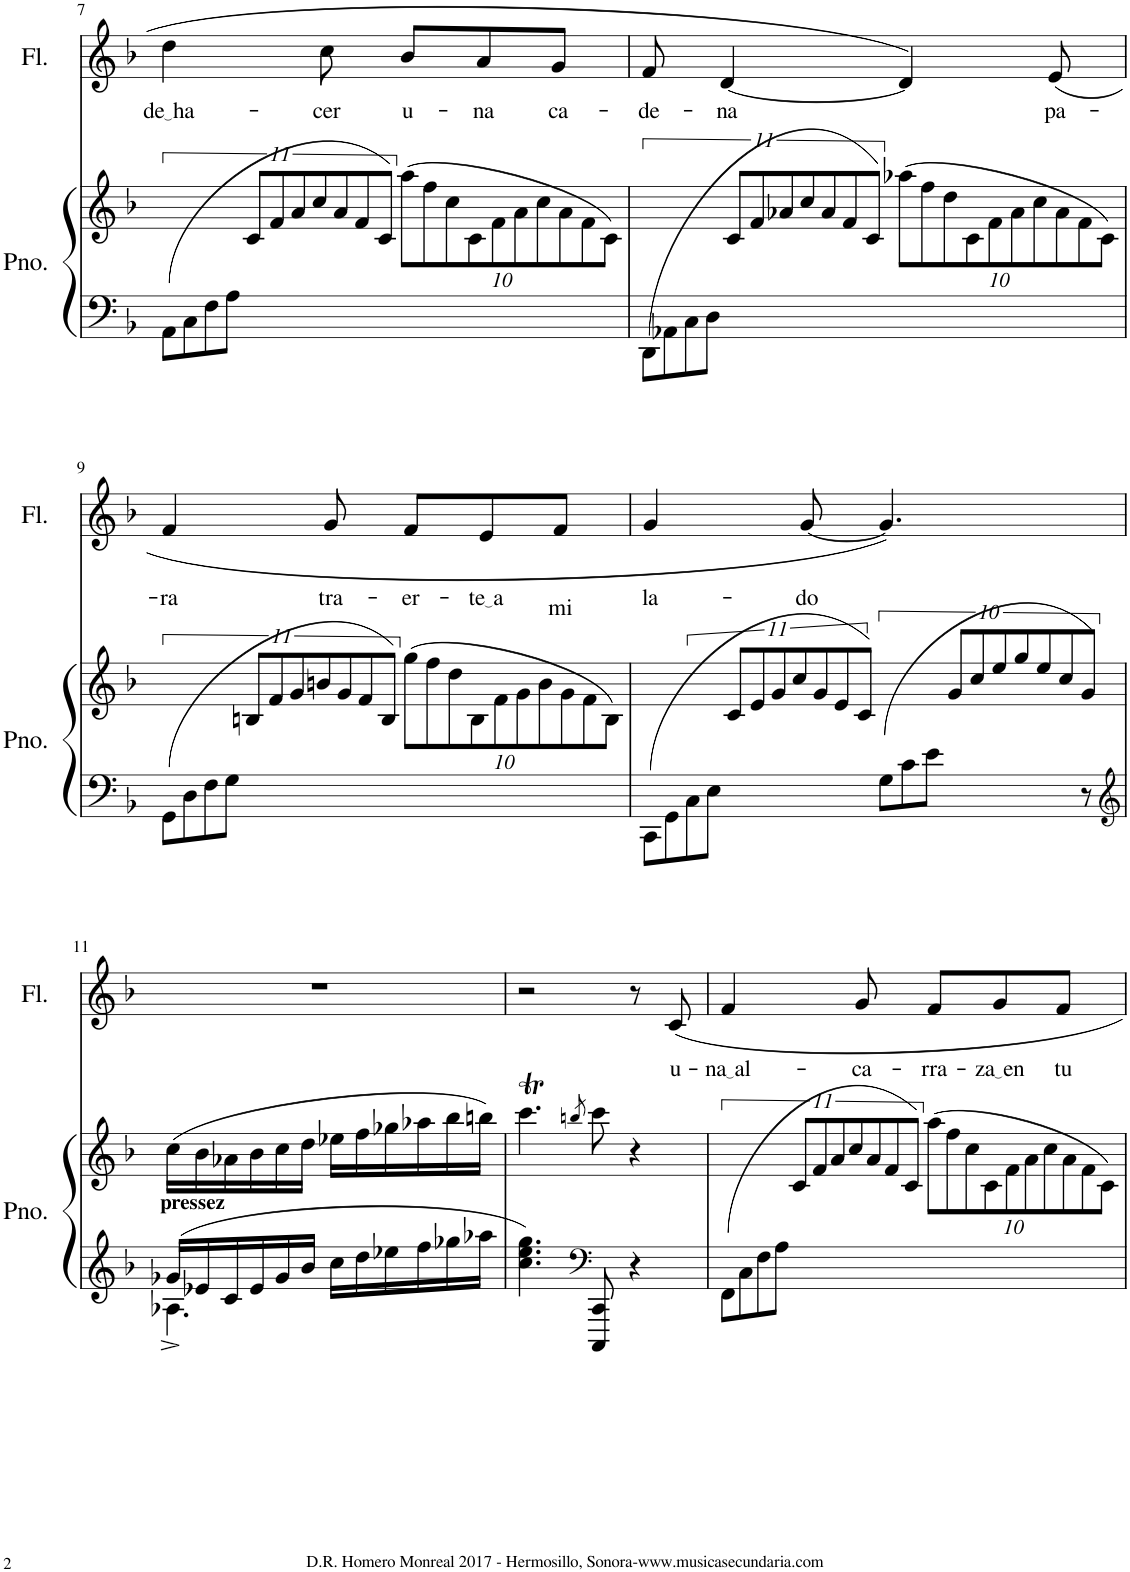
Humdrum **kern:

**kern	**kern	**kern	**text
*part2	*part2	*part1	*part1
*staff3	*staff2	*staff1	*staff1
*I"Piano	*	*I"Flauta	*
*I'Pno.	*	*I'Fl.	*
!!LO:PB:g=z
*clefF4	*clefG2	*clefG2	*
*k[b-]	*k[b-]	*k[b-]	*
*M6/8	*M6/8	*M6/8	*
=7	=7	=7	=7
!	!	!	!LO:LY:b
(88%3AA\L	22%3ryy	4dd\	de ha
88%3C\	.	.	.
88%3F\	.	.	.
88%3A\J	.	.	.
22%3.ryy	88%3c/L	.	.
.	88%3f/	.	.
.	88%3a/	.	.
.	88%3cc/	.	.
!	!	!	!LO:LY:b
.	.	8cc\	-cer
.	88%3a/	.	.
.	88%3f/	.	.
88%3ryy	88%3c/J	.	.
*	*Xbrackettup	*	*
!	!	!	!LO:LY:b
4.ryy	(80%3aa\L	8b-/L	u-
.	80%3ff\	.	.
.	80%3cc\	.	.
.	80%3c\	.	.
!	!	!	!LO:LY:b
.	.	8a/	-na
.	80%3f\	.	.
.	80%3a\	.	.
.	80%3cc\	.	.
!	!	!	!LO:LY:b
.	.	8g/J	ca-
.	80%3a\	.	.
.	80%3f\	.	.
.	80%3c\J)	.	.
=8	=8	=8	=8
*	*brackettup	*	*
!	!	!	!LO:LY:b
(88%3DD\L	22%3ryy	8f/	-de-
88%3AA-X\	.	.	.
88%3C\	.	.	.
88%3D\J	.	.	.
!	!	!	!LO:LY:b
.	.	[4d/	-na
22%3.ryy	88%3c/L	.	.
.	88%3f/	.	.
.	88%3a-X/	.	.
.	88%3cc/	.	.
.	88%3a-/	.	.
.	88%3f/	.	.
88%3ryy	88%3c/J)	.	.
*	*Xbrackettup	*	*
4.ryy	(80%3aa-X\L	4d/]	.
.	80%3ff\	.	.
.	80%3dd\	.	.
.	80%3c\	.	.
.	80%3f\	.	.
.	80%3a-\	.	.
.	80%3cc\	.	.
!	!	!	!LO:LY:b
.	.	(8e/	pa-
.	80%3a-\	.	.
.	80%3f\	.	.
.	80%3c\J)	.	.
!!LO:LB:g=z
=9	=9	=9	=9
*	*brackettup	*	*
!	!	!	!LO:LY:b
(88%3GG\L	22%3ryy	4f/	-ra
88%3D\	.	.	.
88%3F\	.	.	.
88%3G\J	.	.	.
22%3.ryy	88%3Bn/L	.	.
.	88%3f/	.	.
.	88%3g/	.	.
.	88%3bn/	.	.
!	!	!	!LO:LY:b
.	.	8g/	tra-
.	88%3g/	.	.
.	88%3f/	.	.
88%3ryy	88%3B/J)	.	.
*	*Xbrackettup	*	*
!	!	!	!LO:LY:b
4.ryy	(80%3gg\L	8f/L	-er-
.	80%3ff\	.	.
.	80%3dd\	.	.
.	80%3B\	.	.
!	!	!	!LO:LY:b
.	.	8e/	te a
.	80%3f\	.	.
.	80%3g\	.	.
.	80%3b\	.	.
!	!	!	!LO:LY:b
.	.	8f/J	mi
.	80%3g\	.	.
.	80%3f\	.	.
.	80%3B\J)	.	.
=10	=10	=10	=10
*	*brackettup	*	*
!	!	!	!LO:LY:b
(88%3CC\L	22%3ryy	4g/	la-
88%3GG\	.	.	.
88%3C\	.	.	.
88%3E\J	.	.	.
22%3.ryy	88%3c/L	.	.
.	88%3e/	.	.
.	88%3g/	.	.
.	88%3cc/	.	.
!	!	!	!LO:LY:b
.	.	[8g/	-do
.	88%3g/	.	.
.	88%3e/	.	.
88%3ryy	88%3c/J)	.	.
(80%3G\L	40%3.ryy	4.g/])	.
80%3c\	.	.	.
80%3e\J	.	.	.
20%3.ryy	80%3g/L	.	.
.	80%3cc/	.	.
.	80%3ee/	.	.
.	80%3gg/	.	.
.	80%3ee/	.	.
.	80%3cc/	.	.
80%3r	(80%3g/J	.	.
!!LO:LB:g=z
=11	=11	=11	=11
*clefG2	*	*	*
*^	*	*	*
!	!	!LO:TX:b:B:t=pressez	!	!
16g-X/LL	4.A-X^\	16cc\LL	2.r	.
16e-X/	.	16b-\	.	.
16c/	.	16a-X\	.	.
16e-/	.	16b-\	.	.
16g-/	.	16cc\	.	.
16b-/JJ	.	16dd\JJ	.	.
16cc\LL	4.ryy	16ee-X\LL	.	.
16dd\	.	16ff\	.	.
16ee-X\	.	16gg-X\	.	.
16ff\	.	16aa-X\	.	.
16gg-X\	.	16bb-\	.	.
16aa-X\JJ	.	16bbn\JJ)	.	.
*v	*v	*	*	*
=12	=12	=12	=12
4.cc\ 4.ee\ 4.gg\	4.cccT\	2r	.
*clefF4	*	*	*
.	8qbbn/	.	.
8CCC/ 8CC/	8ccc\	.	.
4r	4r	8r	.
!	!	!	!LO:LY:b
.	.	8c/	u-
=13	=13	=13	=13
!	!	!	!LO:LY:b
88%3FF\L	22%3ryy	4f/	na al
88%3C\	.	.	.
88%3F\	.	.	.
88%3A\J	.	.	.
22%3.ryy	88%3c/L	.	.
.	88%3f/	.	.
.	88%3a/	.	.
.	88%3cc/	.	.
!	!	!	!LO:LY:b
.	.	8g/	-ca-
.	88%3a/	.	.
.	88%3f/	.	.
88%3ryy	(88%3c/J	.	.
*	*Xbrackettup	*	*
!	!	!	!LO:LY:b
4.ryy	80%3aa\L	8f/L	-rra-
.	80%3ff\	.	.
.	80%3cc\	.	.
.	80%3c\	.	.
!	!	!	!LO:LY:b
.	.	8g/	za en
.	80%3f\	.	.
.	80%3a\	.	.
.	80%3cc\	.	.
!	!	!	!LO:LY:b
.	.	8f/J	tu
.	80%3a\	.	.
.	80%3f\	.	.
.	80%3c\J)	.	.
=	=	=	=
*-	*-	*-	*-
